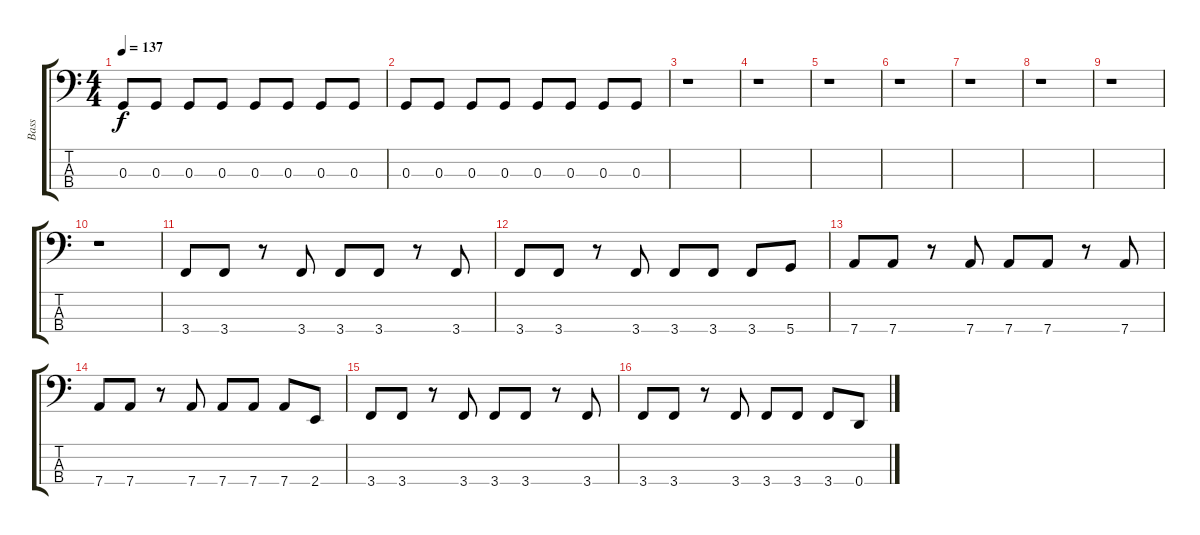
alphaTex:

\track ("Bass" "Bass") {instrument electricbasspick}
\staff {score tabs}
\tuning (F2 C2 G1 D1) {hide}
\ts (4 4)
\tempo 137
\clef f4
\ks c
0.3.8{dy f} 0.3.8 0.3.8 0.3.8 0.3.8 0.3.8 0.3.8 0.3.8 |
0.3.8 0.3.8 0.3.8 0.3.8 0.3.8 0.3.8 0.3.8 0.3.8 |
r.1 |
r.1 |
r.1 |
r.1 |
r.1 |
r.1 |
r.1 |
r.1 |
3.4.8 3.4.8 r.8 3.4.8 3.4.8 3.4.8 r.8 3.4.8 |
3.4.8 3.4.8 r.8 3.4.8 3.4.8 3.4.8 3.4.8 5.4.8 |
7.4.8 7.4.8 r.8 7.4.8 7.4.8 7.4.8 r.8 7.4.8 |
7.4.8 7.4.8 r.8 7.4.8 7.4.8 7.4.8 7.4.8 2.4.8 |
3.4.8 3.4.8 r.8 3.4.8 3.4.8 3.4.8 r.8 3.4.8 |
3.4.8 3.4.8 r.8 3.4.8 3.4.8 3.4.8 3.4.8 0.4.8
